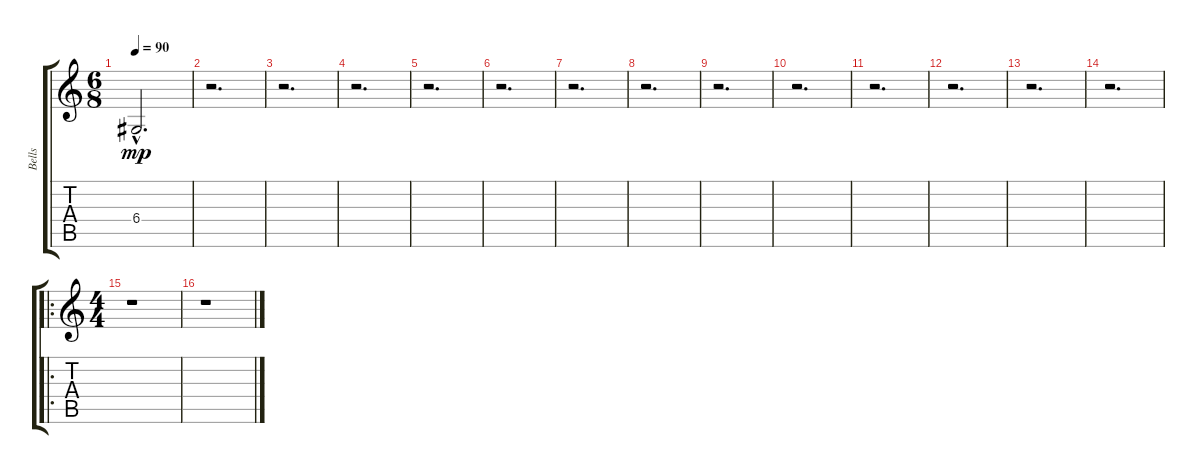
\track ("Bells" "Bells") {instrument tubularbells}
\staff {score tabs}
\tuning (E4 B3 G3 D3 A2 E2) {hide}
\ts (6 8)
\tempo 90
\clef g2
\ks c
6.4{hac}.2{d dy mp} |
r.2{d} |
r.2{d} |
r.2{d} |
r.2{d} |
r.2{d} |
r.2{d} |
r.2{d} |
r.2{d} |
r.2{d} |
r.2{d} |
r.2{d} |
r.2{d} |
r.2{d} |
\ro
\ts (4 4)
r.1 |
r.1
